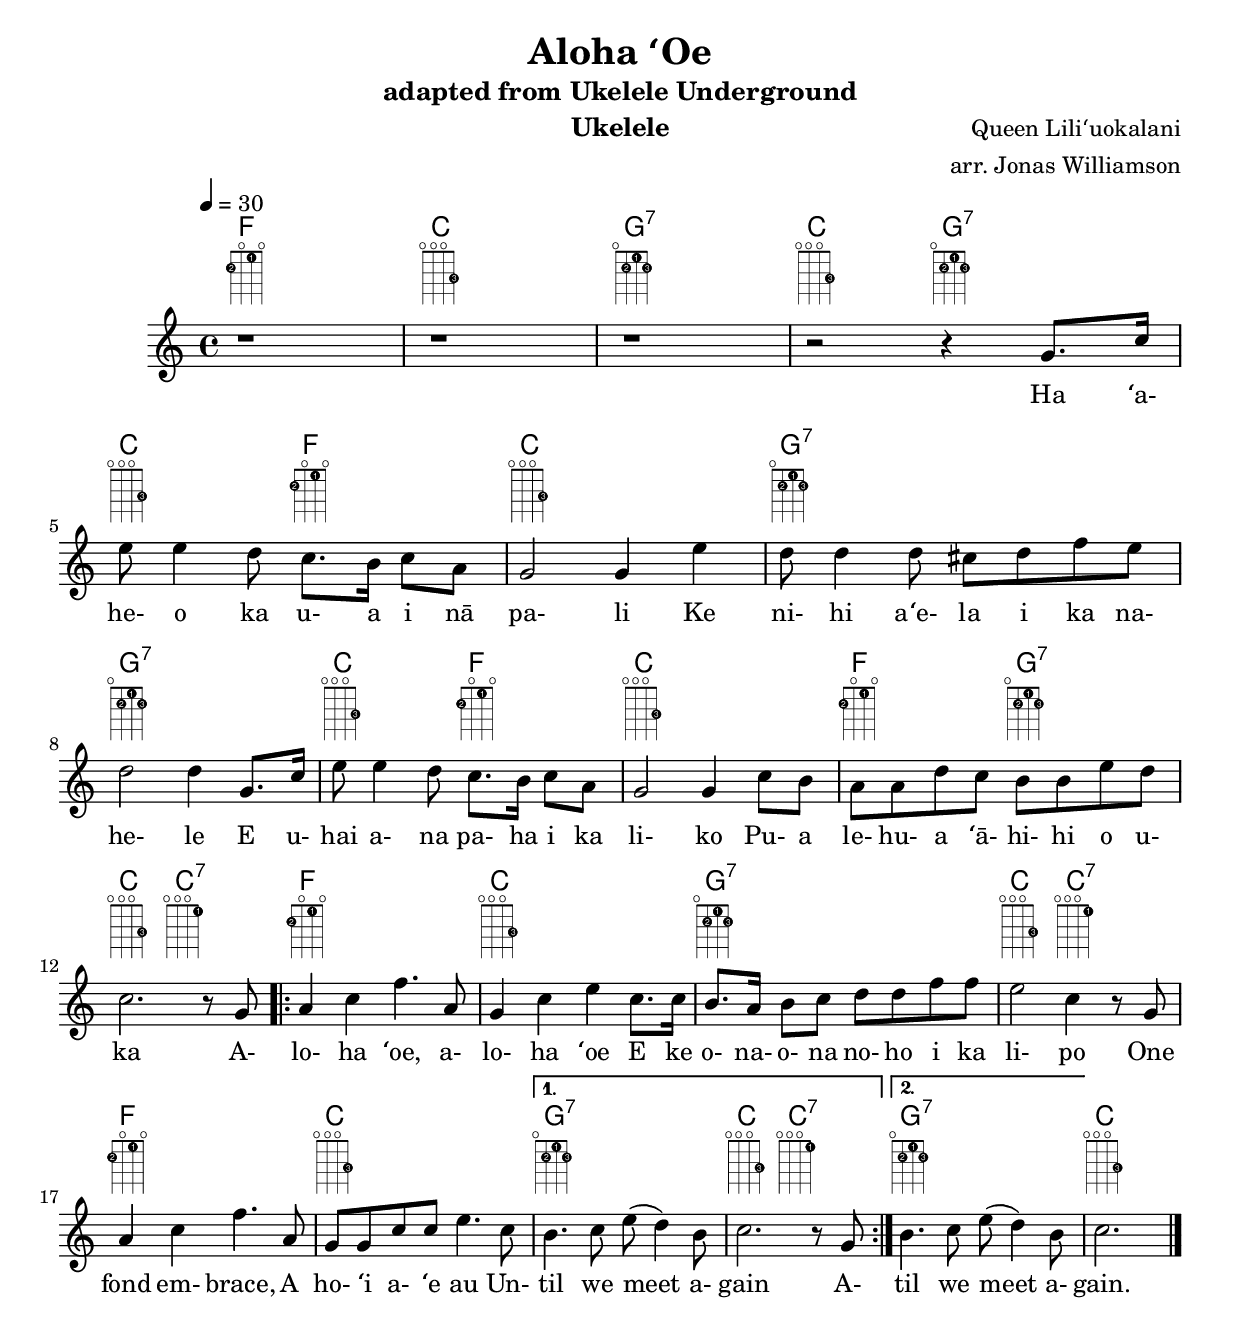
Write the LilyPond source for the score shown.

\version "2.19.83"
\include "predefined-ukulele-fretboards.ly"
\header {
       title = "Aloha ʻOe"

       subtitle  = "adapted from Ukelele Underground"
       composer = "Queen Liliʻuokalani"
       instrument = "Ukelele"
       arranger = "arr. Jonas Williamson"
}


     global = {
        \time 4/4
	\tempo 4=30
	
}
     

	
    myChords = \chordmode {
    f1
    c1
    g1:7
    c2 g2:7


    c2  f2
    c1
    g1:7
    g1:7
    c2 f2
    c1
    f2 g2:7
    c2 c2:7

\repeat volta 2 {
f1
c1
g1:7
c2 c2:7
f1
c1}

    \alternative {
    {
    g1:7
    c2 c2:7} {
    g1:7
    c4}
}






      
    }
    fretBoards = {  \set Staff.stringTunings = #ukulele-tuning
        \override FretBoard.fret-diagram-details.finger-code = #'in-dot
        \myChords}

     vocals =  \transpose g c' {\relative c' {
        \key g\major 
 
    r1
    r1     
    r1
    r2 r4 d8. g16 \break

    b8 b4 a8 g8. fis16 g8 e8
    d2 d4 b'4
    a8 a4 a8 gis8 a8 c8 b8 

    a2 a4 d,8. g16 
    b8 b4 a8 g8. fis16 g8 e8
    d2 d4 g8 fis8
    e8 e8 a8 g8 fis8 fis8 b8 a8 g2. r8 d8 
    

   e4 g4 c4. e,8
   d4 g4 b4 g8. g16
   fis8. e16 fis8 g8 a8 a8 c8 c8
   b2 g4 r8 d8 
   e4 g4 c4. e,8
   d8 d8 g8 g8 b4. g8
    
        fis4. g8 b8 ( a4)  fis8
        g2. r8 d8
        fis4. g8 b8 ( a4)  fis8
        g2.  \bar "|."
    
  }}
 

   


      
       

 
        
    

	\addlyrics { Ha ʻa- he- o  ka u- a i nā pa- li
Ke ni- hi aʻe- la i ka na- he- le
E u- hai a- na pa- ha i ka li- ko
Pu- a le- hu- a ʻā- hi- hi o u- ka


A- lo- ha ʻoe, a- lo- ha ʻoe
E ke o- na- o- na no- ho i ka li- po
One fond em- brace,
A ho- ʻi a- ʻe au
Un- til we meet a- gain A-
til we meet a- gain.
 }



     \score {
         
        \new StaffGroup <<
           \new ChordNames \myChords
           \new FretBoards \fretBoards
           \new Staff << \global \vocals >>


     >>
     \layout {\context {
      \Score
      \override SpacingSpanner.base-shortest-duration = #(ly:make-moment 1/16)
      \override VerticalAxisGroup
              .default-staff-staff-spacing
              .basic-distance = #200
}
    \context {
    \Staff
    \override VerticalAxisGroup
              .default-staff-staff-spacing
              .basic-distance = 200
  }
  }


        \midi { \tempo 2=90}
     }  
